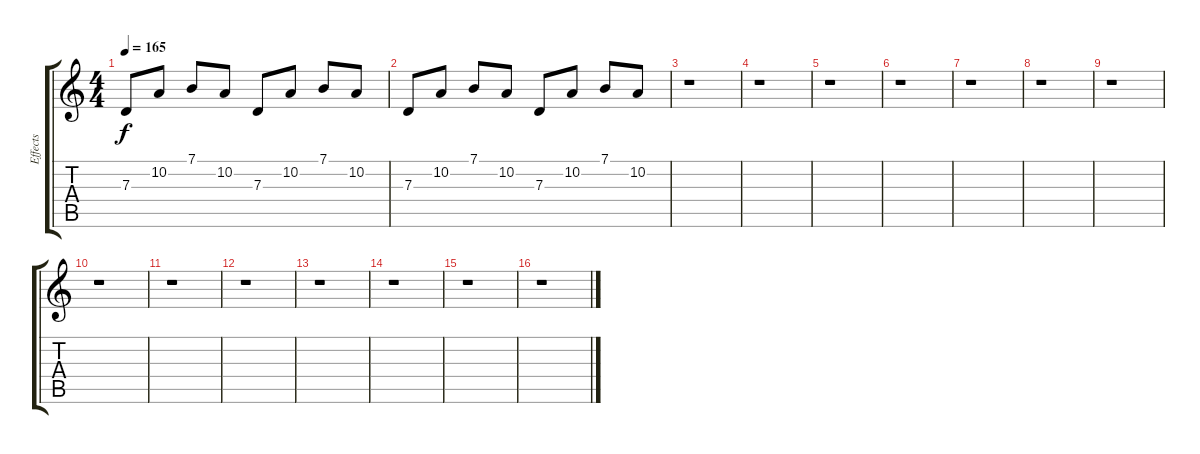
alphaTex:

\track ("Effects" "Effects") {instrument pad1newage}
\staff {score tabs}
\tuning (E4 B3 G3 D3 A2 D2) {hide}
\ts (4 4)
\tempo 165
\clef g2
\ks c
7.3.8{dy f} 10.2.8 7.1.8 10.2.8 7.3.8 10.2.8 7.1.8 10.2.8 |
7.3.8 10.2.8 7.1.8 10.2.8 7.3.8 10.2.8 7.1.8 10.2.8 |
r.1 |
r.1 |
r.1 |
r.1 |
r.1 |
r.1 |
r.1 |
r.1 |
r.1 |
r.1 |
r.1 |
r.1 |
r.1 |
r.1
